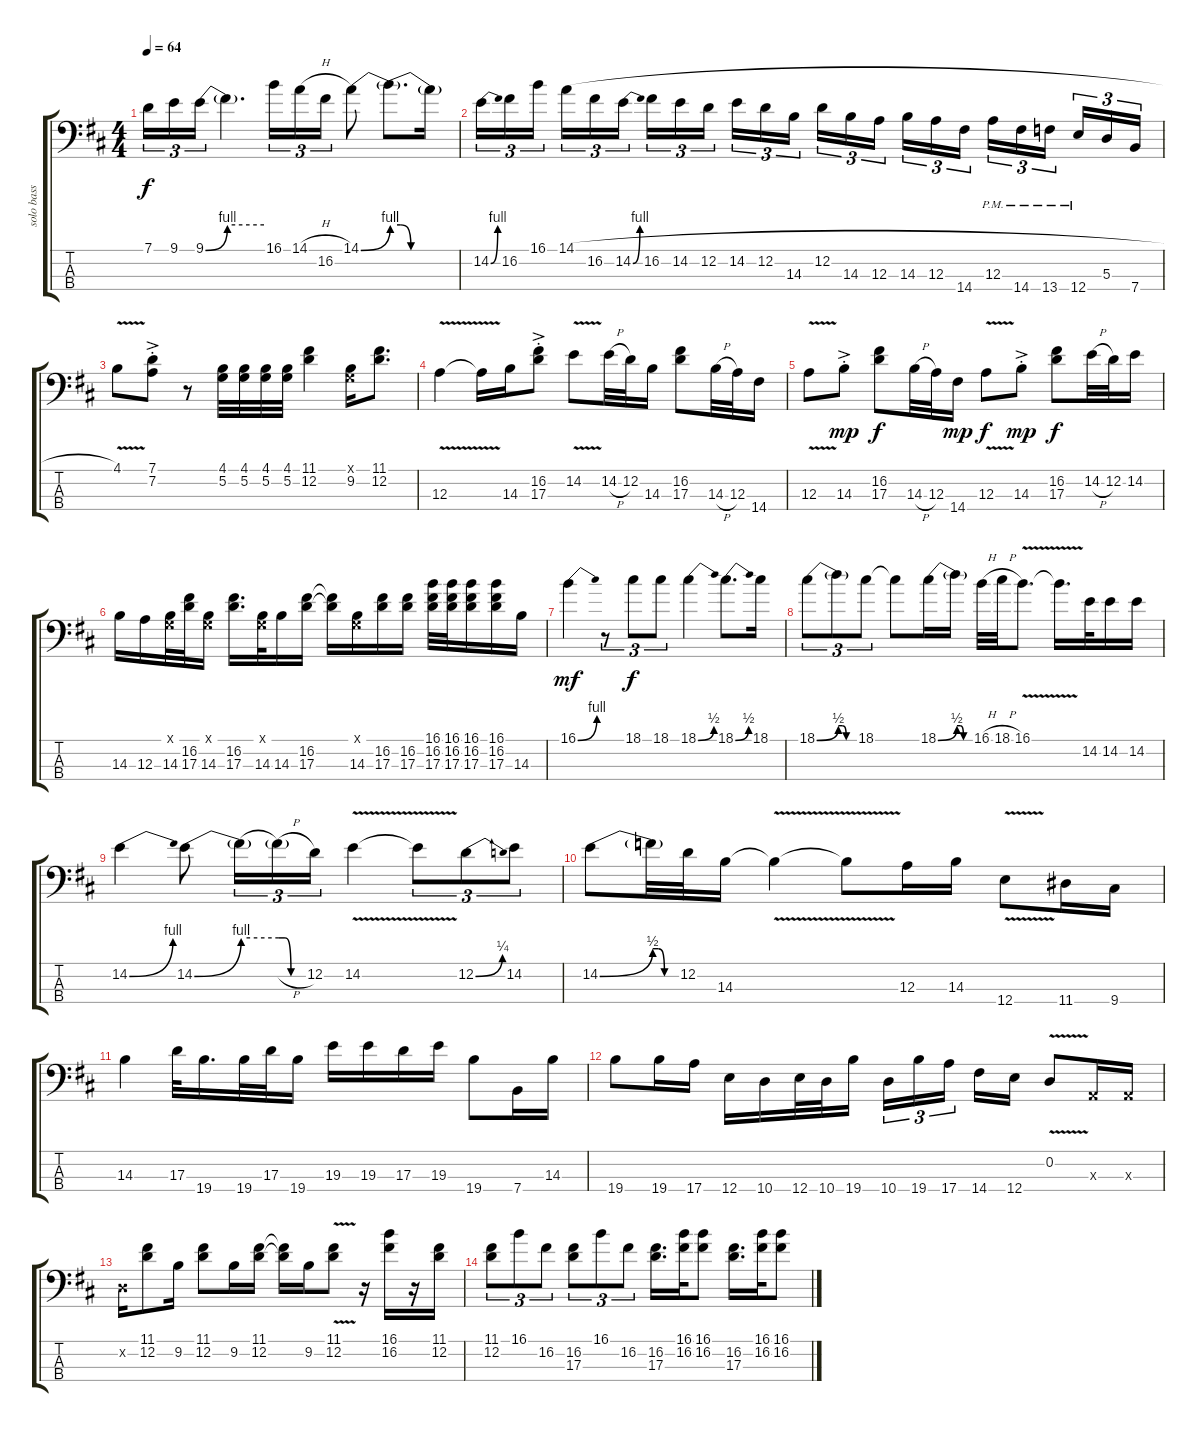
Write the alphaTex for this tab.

\track ("solo bass" "solo bass") {instrument distortionguitar}
\staff {score tabs}
\tuning (G2 D2 A1 E1) {hide}
\ts (4 4)
\tempo 64
\clef f4
\ks d
7.1.16{tu (3 2) dy f} 9.1.16{tu (3 2)} 9.1{be (bend 0 0 60 4)}.16{tu (3 2)} 9.1{be (hold 0 4 60 4) t}.4{d} 16.1.16{tu (3 2)} 14.1{h}.16{tu (3 2)} 16.2.16{tu (3 2)} 14.1{be (bend 0 0 60 4)}.8 14.1{be (custom 0 4 15 4 30 0 60 0) t}.8{d} 14.1{be (hold 0 0 60 0) t}.16 |
14.2{be (bend 0 0 60 4)}.16{tu (3 2)} 16.2.16{tu (3 2)} 16.1.16{tu (3 2) beam splitsecondary} 14.1{h}.16{tu (3 2)} 16.2.16{tu (3 2)} 14.2{be (bend 0 0 60 4)}.16{tu (3 2)} 16.2.16{tu (3 2)} 14.2.16{tu (3 2)} 12.2.16{tu (3 2) beam splitsecondary} 14.2.16{tu (3 2)} 12.2.16{tu (3 2)} 14.3.16{tu (3 2)} 12.2.16{tu (3 2)} 14.3.16{tu (3 2)} 12.3.16{tu (3 2) beam splitsecondary} 14.3.16{tu (3 2)} 12.3.16{tu (3 2)} 14.4.16{tu (3 2)} 12.3{pm}.16{tu (3 2)} 14.4{pm}.16{tu (3 2)} 13.4{pm}.16{tu (3 2) beam splitsecondary} 12.4{pm}.16{tu (3 2)} 5.3.16{tu (3 2)} 7.4.16{tu (3 2)} |
4.1{v}.8 (7.1{ac st} 7.2).8 r.8 (4.1 5.2).32 (4.1 5.2).32 (4.1 5.2).32 (4.1 5.2).32 (11.1 12.2).4 (0.1{x} 9.2).16 (11.1 12.2).8{d} |
12.3{v}.4 12.3{v t}.16 14.3.16 (16.2 17.3{ac st}).8 14.2{v}.8 14.2{h}.32 12.2.32 14.3.16 (16.2 17.3).8 14.3{h}.32 12.3.32 14.4.16 |
12.3{v}.8 14.3{ac st}.8{dy mp} (16.2 17.3).8{dy f} 14.3{h}.32 12.3.32 14.4.16{dy mp} 12.3{v}.8{dy f} 14.3{ac st}.8{dy mp} (16.2 17.3).8{dy f} 14.2{h}.32 12.2.32 14.2.16 |
14.3.16 12.3.16 (0.1{x} 14.3).32 (16.2 17.3).32 (0.1{x} 14.3).16 (16.2 17.3).16{d} (0.1{x} 14.3).32 14.3.16 (16.2 17.3).16 (16.2{t} 17.3{t}).16 (0.1{x} 14.3).16 (16.2 17.3).16 (16.2 17.3).16 (16.1 16.2 17.3).32 (16.1 16.2 17.3).32 (16.1 16.2 17.3).16 (16.1 16.2 17.3).16 14.3.16 |
16.1{be (bend 0 0 60 4)}.4{dy mf} r.8{tu (3 2)} 18.1.8{tu (3 2) dy f} 18.1.8{tu (3 2)} 18.1{be (bend 0 0 60 2)}.4 18.1{be (bend 0 0 60 2)}.8{d} 18.1.16 |
18.1{be (bend 0 0 60 2)}.8{tu (3 2)} 18.1{be (custom 0 2 15 2 30 0 60 0) t}.8{tu (3 2)} 18.1.8{tu (3 2)} 18.1{t}.8 18.1{be (bend 0 0 60 2)}.16 18.1{be (custom 0 2 15 2 30 0 60 0) t}.16 16.1{h}.32 18.1{h}.32 16.1{v}.8{d} 16.1{v t}.16{d} 14.2.32 14.2.16 14.2.16 |
14.2{be (bend 0 0 60 4)}.4 14.2{be (bend 0 0 60 4)}.8 14.2{be (hold 0 4 60 4) t}.16{tu (3 2)} 14.2{be (custom 0 4 15 4 30 0 60 0) h t}.16{tu (3 2)} 12.2.16{tu (3 2)} 14.2{v}.4 14.2{v t}.8{tu (3 2)} 12.2{be (bend 0 0 60 1)}.8{tu (3 2)} 14.2.8{tu (3 2)} |
14.2{be (bend 0 0 60 2)}.8 14.2{be (custom 0 2 15 2 30 0 60 0) t}.32 12.2.32 14.3.16 14.3{v t}.4 14.3{v t}.8 12.3.16 14.3.16 12.4{v}.8 11.4.16 9.4.16 |
14.3.4 17.3.32 19.4.16{d} 19.4.32 17.3.32 19.4.16 19.3.16 19.3.16 17.3.16 19.3.16 19.4.8 7.4.16 14.3.16 |
19.4.8 19.4.16 17.4.16 12.4.16 10.4.16 12.4.32 10.4.32 19.4.16 10.4.16{tu (3 2)} 19.4.16{tu (3 2)} 17.4.16{tu (3 2) beam splitsecondary} 14.4.16 12.4.16 0.2{v}.8 0.3{x}.16 0.3{x}.16 |
0.2{x}.16 (11.1 12.2).8 9.2.16 (11.1 12.2).8 9.2.16 (11.1 12.2).16 (11.1{t} 12.2{t}).16 9.2.16 (11.1{v} 12.2{v}).8 r.16 (16.1 16.2).16 r.16 (11.1 12.2).16 |
(11.1 12.2).8{tu (3 2)} 16.1.8{tu (3 2)} 16.2.8{tu (3 2)} (16.2 17.3).8{tu (3 2)} 16.1.8{tu (3 2)} 16.2.8{tu (3 2)} (16.2 17.3).16{d} (16.1 16.2).32 (16.1 16.2).8 (16.2 17.3).16{d} (16.1 16.2).32 (16.1 16.2).8
